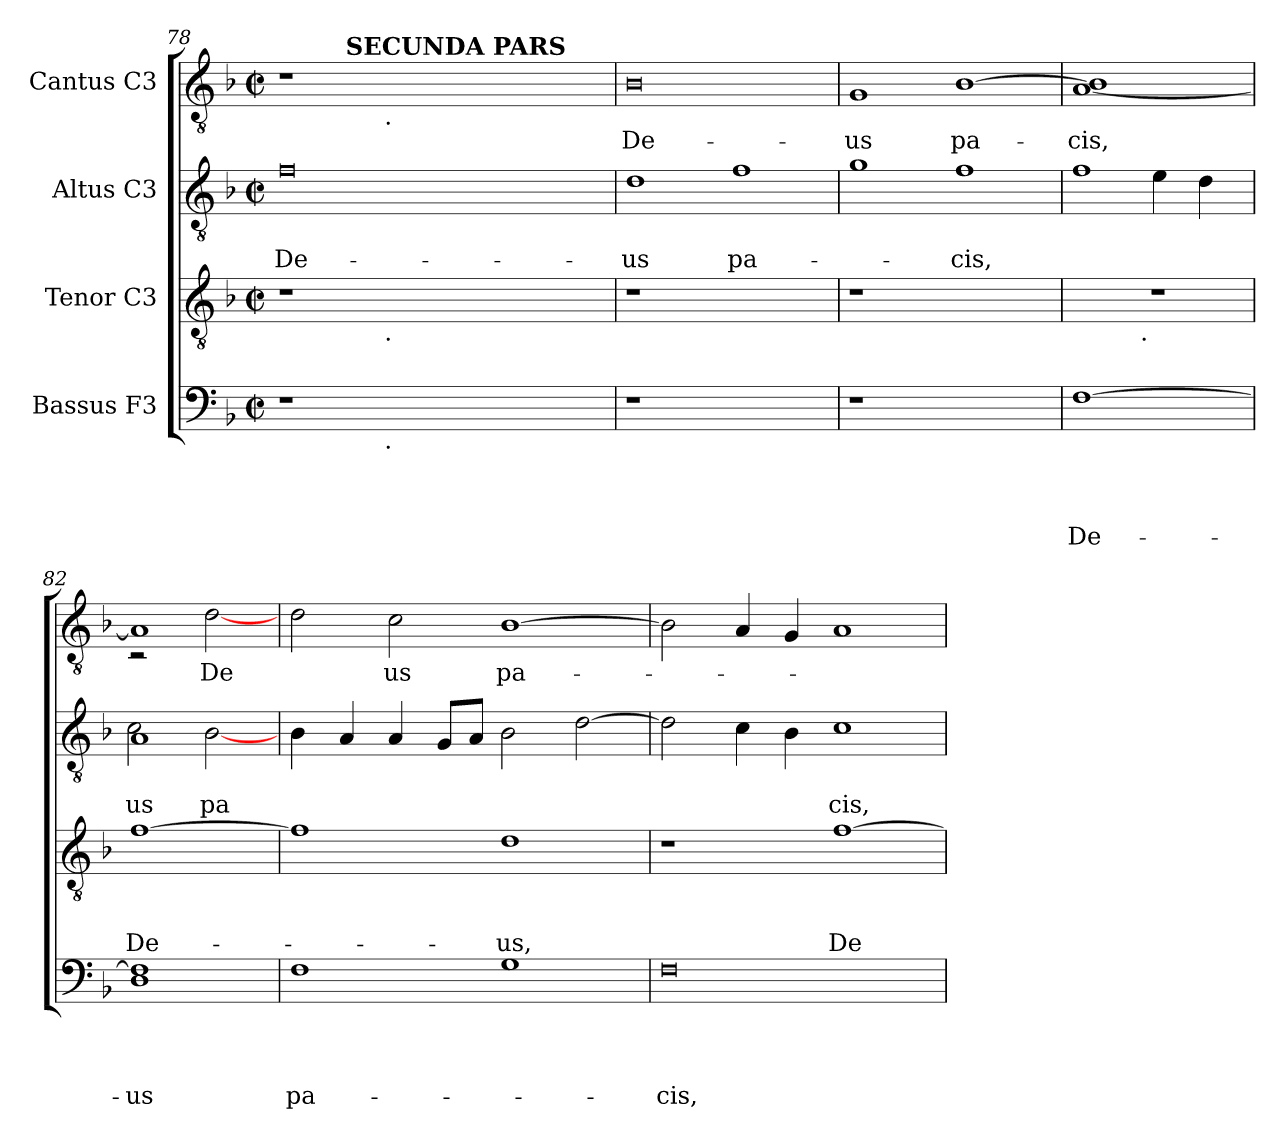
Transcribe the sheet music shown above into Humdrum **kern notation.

**kern	**text	**text	**text	**text	**kern	**text	**text	**text	**kern	**text	**text	**kern	**text
*part4	*part4	*part4	*part4	*part4	*part3	*part3	*part3	*part3	*part2	*part2	*part2	*part1	*part1
*staff4	*staff4	*staff4	*staff4	*staff4	*staff3	*staff3	*staff3	*staff3	*staff2	*staff2	*staff2	*staff1	*staff1
*I"Bassus F3	*	*	*	*	*I"Tenor C3	*	*	*	*I"Altus C3	*	*	*I"Cantus C3	*
!!LO:LB:g=z
*clefF4	*	*	*	*	*clefGv2	*	*	*	*clefGv2	*	*	*clefGv2	*
*k[b-]	*	*	*	*	*k[b-]	*	*	*	*k[b-]	*	*	*k[b-]	*
*F:	*	*	*	*	*F:	*	*	*	*F:	*	*	*F:	*
*M2/2	*	*	*	*	*M2/2	*	*	*	*M2/2	*	*	*M2/2	*
*met(c|)	*	*	*	*	*met(c|)	*	*	*	*met(c|)	*	*	*met(c|)	*
=78	=78	=78	=78	=78	=78	=78	=78	=78	=78	=78	=78	=78	=78
!	!	!	!	!	!	!	!	!	!	!	!LO:LY:b	!	!
*^	*	*	*	*	*^	*	*	*	*	*	*	*^	*
*	*	*	*	*	*	*	*	*	*	*	*	*	*	*	*^	*
1r	2ryy	.	.	.	.	1r	2ryy	.	.	.	0f	.	De-	1r	4ryy	2ryy	.
.	.	.	.	.	.	.	.	.	.	.	.	.	.	.	16ryy	.	.
!	!	!	!	!	!	!	!	!	!	!	!	!	!	!	!LO:TX:a:B:t=SECUNDA PARS	!	!
.	.	.	.	.	.	.	.	.	.	.	.	.	.	.	1ryy	.	.
!	!	!	!	!	!	!	!	!	!	!	!	!	!	!	!	!LO:TX:b:t=.	!
!	!	!	!	!	!	!	!LO:TX:b:t=.	!	!	!	!	!	!	!	!	!	!
!	!LO:TX:b:t=.	!	!	!	!	!	!	!	!	!	!	!	!	!	!	!	!
.	1.ryy	.	.	.	.	.	1.ryy	.	.	.	.	.	.	.	.	1.ryy	.
1ryy	.	.	.	.	.	1ryy	.	.	.	.	.	.	.	1ryy	.	.	.
.	.	.	.	.	.	.	.	.	.	.	.	.	.	.	2ryy	.	.
.	.	.	.	.	.	.	.	.	.	.	.	.	.	.	8.ryy	.	.
=79	=79	=79	=79	=79	=79	=79	=79	=79	=79	=79	=79	=79	=79	=79	=79	=79	=79
!	!	!	!	!	!	!	!	!	!	!	!	!	!LO:LY:b	!	!	!	!LO:LY:b
*v	*v	*	*	*	*	*	*	*	*	*	*	*	*	*v	*v	*v	*
*	*	*	*	*	*v	*v	*	*	*	*	*	*	*	*
1r	.	.	.	.	1r	.	.	.	1d	.	-us	0B-	De-
!	!	!	!	!	!	!	!	!	!	!	!LO:LY:b	!	!
1ryy	.	.	.	.	1ryy	.	.	.	1f	.	pa-	.	.
=80	=80	=80	=80	=80	=80	=80	=80	=80	=80	=80	=80	=80	=80
!	!	!	!	!	!	!	!	!	!	!	!	!	!LO:LY:b
1r	.	.	.	.	1r	.	.	.	1g	.	.	1G	-us
!	!	!	!	!	!	!	!	!	!	!	!LO:LY:b	!	!LO:LY:b
1ryy	.	.	.	.	1ryy	.	.	.	1f	.	-cis,	[>1B-	pa-
=81	=81	=81	=81	=81	=81	=81	=81	=81	=81	=81	=81	=81	=81
!	!	!	!	!LO:LY:b	!	!	!	!	!	!	!	!	!LO:LY:b
*	*	*	*	*	*^	*	*	*	*^	*	*	*	*
[>1F	.	.	.	De-	1r	4...ryy	.	.	.	1f	2ryy	.	.	[<1A 1B-]	-cis,
!	!	!	!	!	!	!LO:TX:b:t=.	!	!	!	!	!	!	!	!	!
.	.	.	.	.	.	2ryy	.	.	.	.	.	.	.	.	.
.	.	.	.	.	.	.	.	.	.	.	4e\	.	.	.	.
.	.	.	.	.	.	.	.	.	.	.	4d\	.	.	.	.
.	.	.	.	.	.	32ryy	.	.	.	.	.	.	.	.	.
=82	=82	=82	=82	=82	=82	=82	=82	=82	=82	=82	=82	=82	=82	=82	=82
!	!	!	!	!LO:LY:b	!	!	!	!	!LO:LY:b	!	!	!	!LO:LY:b	!	!
*	*	*	*	*	*v	*v	*	*	*	*	*	*	*	*^	*
1D 1F]	.	.	.	-us	[>1f	.	.	De-	1A	2c\	.	us	1A]	2rC	.
!	!	!	!	!	!	!	!	!	!	!	!	!LO:LY:b	!	!	!LO:LY:b
.	.	.	.	.	.	.	.	.	.	[>2B-\	.	pa-	.	[>2d\	De-
=83	=83	=83	=83	=83	=83	=83	=83	=83	=83	=83	=83	=83	=83	=83	=83
!	!	!	!	!LO:LY:b	!	!	!	!	!	!	!	!	!	!	!
*	*	*	*	*	*	*	*	*	*v	*v	*	*	*	*	*
*	*	*	*	*	*	*	*	*	*	*	*	*v	*v	*
1F	.	.	.	pa-	1f]	.	.	.	4B-\	.	.	2d\	.
.	.	.	.	.	.	.	.	.	4A/	.	.	.	.
!	!	!	!	!	!	!	!	!	!	!	!	!	!LO:LY:b
.	.	.	.	.	.	.	.	.	4A/	.	.	2c\	-us
.	.	.	.	.	.	.	.	.	8G/L	.	.	.	.
.	.	.	.	.	.	.	.	.	8A/J	.	.	.	.
!	!	!	!	!	!	!	!	!LO:LY:b	!	!	!	!	!LO:LY:b
1G	.	.	.	.	1d	.	.	-us,	2B-\	.	.	[>1B-	pa-
.	.	.	.	.	.	.	.	.	[>2d\	.	.	.	.
=84	=84	=84	=84	=84	=84	=84	=84	=84	=84	=84	=84	=84	=84
!	!	!	!	!LO:LY:b	!	!	!	!	!	!	!	!	!
0F	.	.	.	-cis,	1r	.	.	.	2d\]	.	.	2B-\]	.
.	.	.	.	.	.	.	.	.	4c\	.	.	4A/	.
.	.	.	.	.	.	.	.	.	4B-\	.	.	4G/	.
!	!	!	!	!	!	!	!	!LO:LY:b	!	!	!LO:LY:b	!	!
.	.	.	.	.	[>1f	.	.	De-	1c	.	-cis,	1A	.
=	=	=	=	=	=	=	=	=	=	=	=	=	=
*-	*-	*-	*-	*-	*-	*-	*-	*-	*-	*-	*-	*-	*-
